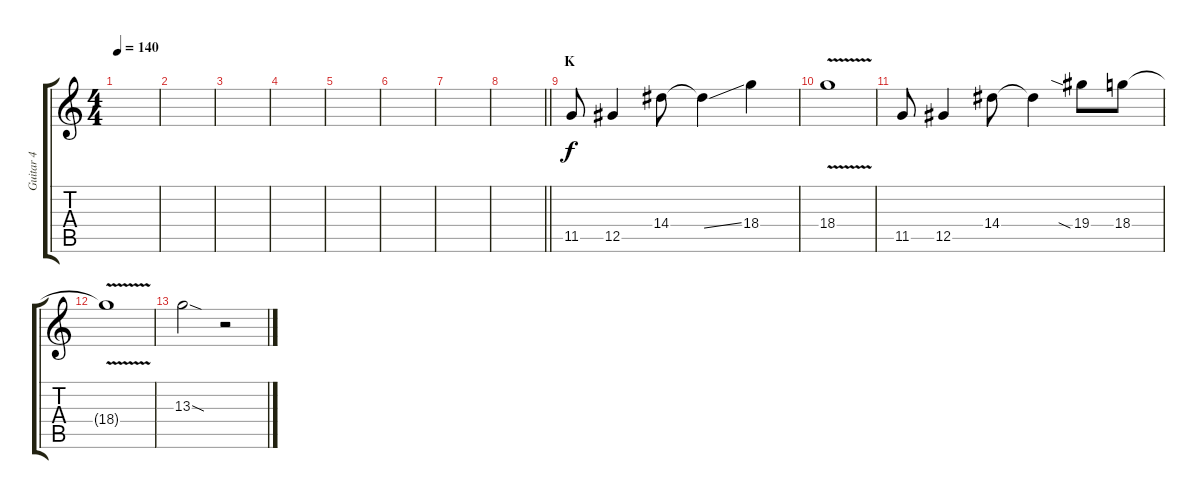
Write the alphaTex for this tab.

\track ("Guitar 4" "Guitar 4") {instrument overdrivenguitar}
\staff {score tabs}
\tuning (Eb4 Bb3 Gb3 Db3 Ab2 Eb2) {hide}
\ts (4 4)
\tempo 140
\clef g2
\ks c
|
|
|
|
|
|
|
\barLineRight lightlight
|
\section ("" "K")
11.5.8{dy f} 12.5.4 14.4.8 14.4{ss t}.4 18.4.4 |
18.4{v}.1 |
11.5.8 12.5.4 14.4.8 14.4{t}.4 19.4{sia}.8 18.4.8 |
18.4{v t}.1 |
13.3{sod}.2 r.2
